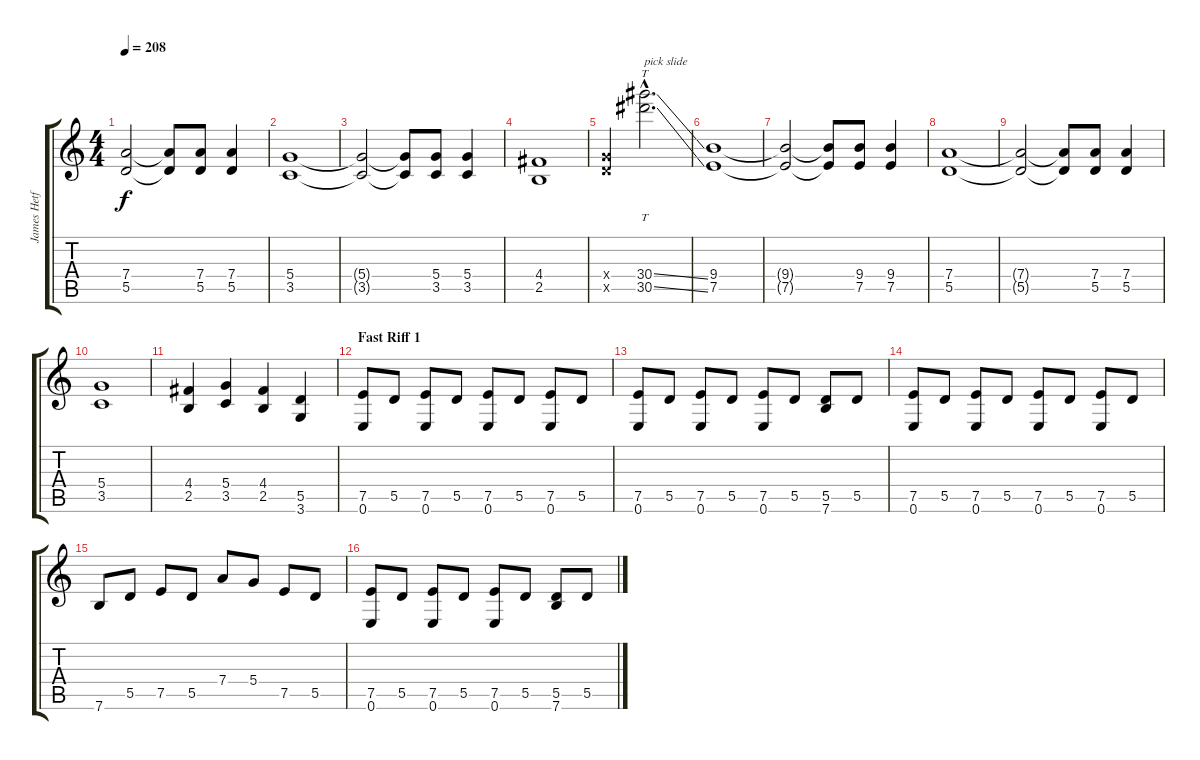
\track ("James Hetfield (Guitar 1)" "James Hetf") {instrument distortionguitar}
\staff {score tabs}
\tuning (E4 B3 G3 D3 A2 E2) {hide}
\ts (4 4)
\tempo 208
\clef g2
\ks c
(7.4{t} 5.5{t}).2{dy f} (7.4{t} 5.5{t}).8 (7.4 5.5).8 (7.4 5.5).4 |
(5.4 3.5).1 |
(5.4{t} 3.5{t}).2 (5.4{t} 3.5{t}).8 (5.4 3.5).8 (5.4 3.5).4 |
(4.4 2.5).1 |
(5.4{x} 5.5{x}).4 (30.4{ss hac} 30.5{ss hac}).2{tt d txt "pick slide"} |
(9.4 7.5).1 |
(9.4{t} 7.5{t}).2 (9.4{t} 7.5{t}).8 (9.4 7.5).8 (9.4 7.5).4 |
(7.4 5.5).1 |
(7.4{t} 5.5{t}).2 (7.4{t} 5.5{t}).8 (7.4 5.5).8 (7.4 5.5).4 |
(5.4 3.5).1 |
(4.4 2.5).4 (5.4 3.5).4 (4.4 2.5).4 (5.5 3.6).4 |
\section ("" "Fast Riff 1")
(7.5 0.6).8 5.5.8 (7.5 0.6).8 5.5.8 (7.5 0.6).8 5.5.8 (7.5 0.6).8 5.5.8 |
(7.5 0.6).8 5.5.8 (7.5 0.6).8 5.5.8 (7.5 0.6).8 5.5.8 (5.5 7.6).8 5.5.8 |
(7.5 0.6).8 5.5.8 (7.5 0.6).8 5.5.8 (7.5 0.6).8 5.5.8 (7.5 0.6).8 5.5.8 |
7.6.8 5.5.8 7.5.8 5.5.8 7.4.8 5.4.8 7.5.8 5.5.8 |
(7.5 0.6).8 5.5.8 (7.5 0.6).8 5.5.8 (7.5 0.6).8 5.5.8 (5.5 7.6).8 5.5.8
